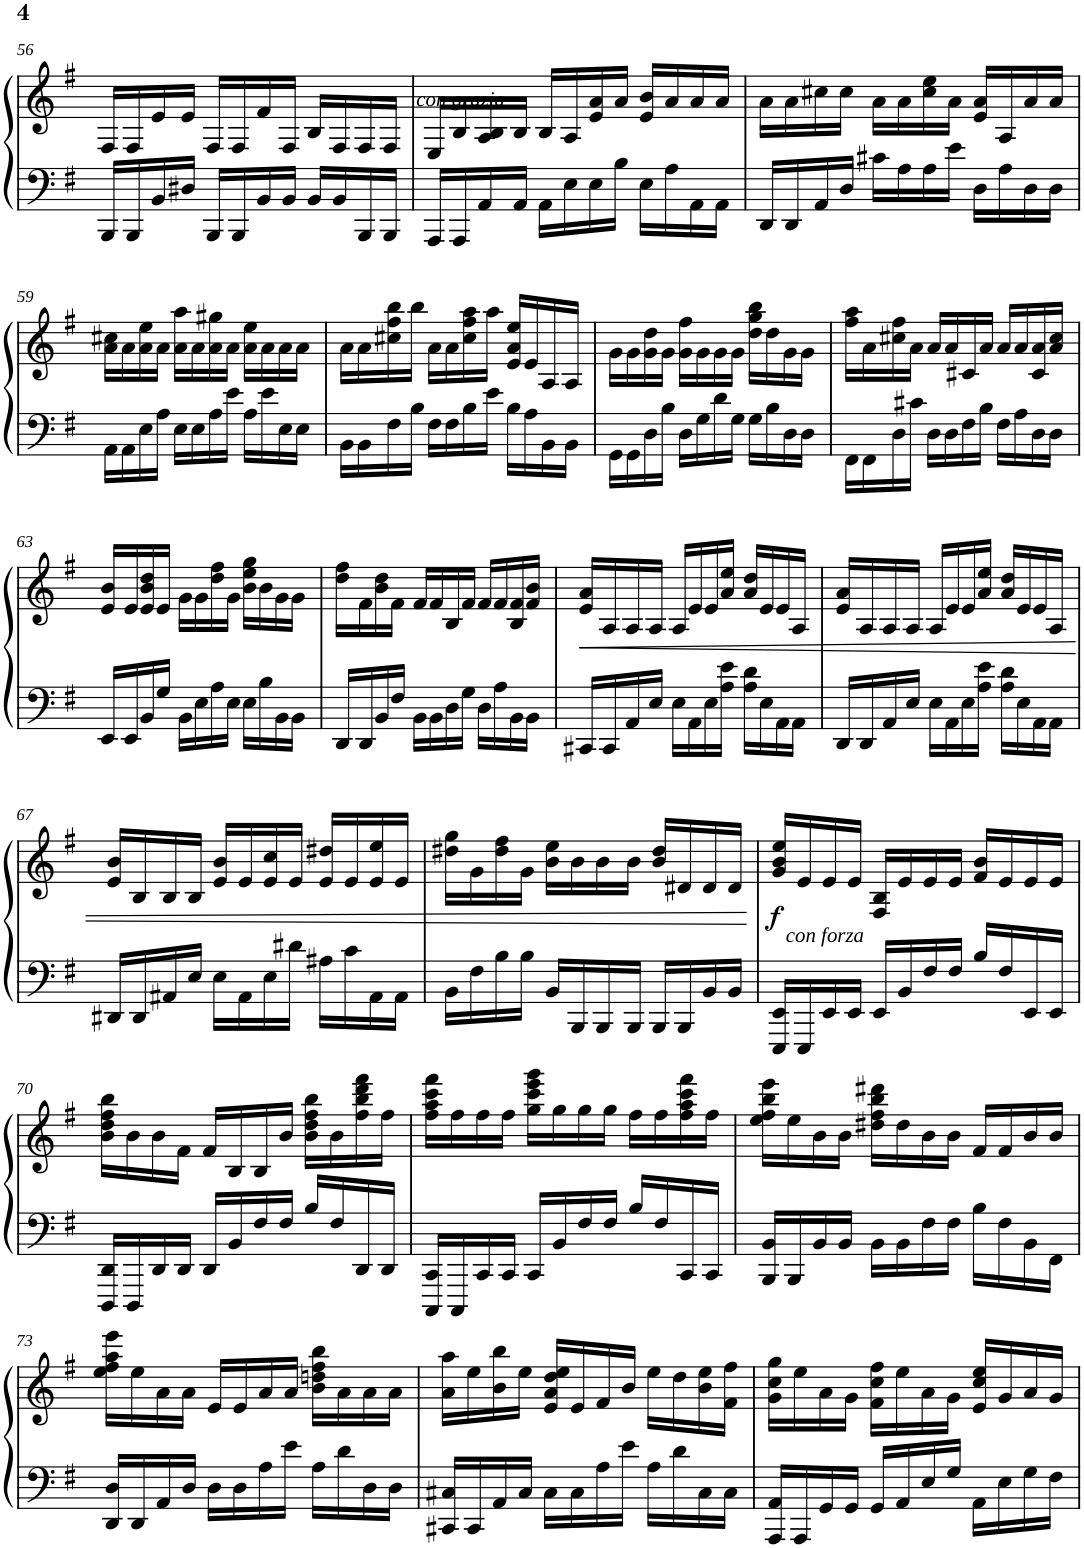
**kern	**kern	**dynam
*part1	*part1	*part1
*staff2	*staff1	*staff1/2
*I"Piano	*	*
*I'Pno.	*	*
!!LO:PB:g=z
*clefF4	*clefG2	*
*k[f#]	*k[f#]	*
*M3/4	*M3/4	*
=56	=56	=56
16BBB/LL	16F#/LL	.
16BBB/	16F#/	.
16BB/	16e/	.
16D#X/JJ	16e/JJ	.
16BBB/LL	16F#/LL	.
16BBB/	16F#/	.
16BB/	16f#/	.
16BB/JJ	16F#/JJ	.
16BB/LL	16B/LL	.
16BB/	16F#/	.
16BBB/	16F#/	.
16BBB/JJ	16F#/JJ	.
=57	=57	=57
!	!LO:TX:b:i:t=con grazia	!
16AAA/LL	16E/LL	.
16AAA/	16B/	.
16AA/	16A/ 16B/	.
16AA/JJ	16B/JJ	.
16AA\LL	16B/LL	.
16E\	16A/	.
16E\	16e/ 16a/	.
16B\JJ	16a/JJ	.
16E\LL	16e/ 16b/LL	.
16A\	16a/	.
16AA\	16a/	.
16AA\JJ	16a/JJ	.
=58	=58	=58
16DD/LL	16a\LL	.
16DD/	16a\	.
16AA/	16cc#X\	.
16D/JJ	16cc#\JJ	.
16c#X\LL	16a\LL	.
16A\	16a\	.
16A\	16cc#\ 16ee\	.
16e\JJ	16a\JJ	.
16D\LL	16e/ 16a/LL	.
16A\	16A/	.
16D\	16a/	.
16D\JJ	16a/JJ	.
!!LO:LB:g=z
=59	=59	=59
16AA\LL	16a\ 16cc#X\LL	.
16AA\	16a\	.
16E\	16a\ 16ee\	.
16A\JJ	16a\JJ	.
16E\LL	16a\ 16aa\LL	.
16E\	16a\	.
16A\	16a\ 16gg#X\	.
16e\JJ	16a\JJ	.
16A\LL	16a\ 16ee\LL	.
16e\	16a\	.
16E\	16a\	.
16E\JJ	16a\JJ	.
=60	=60	=60
16BB\LL	16a\LL	.
16BB\	16a\	.
16F#\	16cc#X\ 16ff#\ 16bb\	.
16B\JJ	16bb\JJ	.
16F#\LL	16a\LL	.
16F#\	16a\	.
16B\	16cc#\ 16ff#\ 16aa\	.
16e\JJ	16aa\JJ	.
16B\LL	16e/ 16a/ 16ee/LL	.
16A\	16e/	.
16BB\	16A/	.
16BB\JJ	16A/JJ	.
=61	=61	=61
16GG\LL	16g\LL	.
16GG\	16g\	.
16D\	16g\ 16dd\	.
16B\JJ	16g\JJ	.
16D\LL	16g\ 16ff#\LL	.
16G\	16g\	.
16d\	16g\	.
16G\JJ	16g\JJ	.
16G\LL	16dd\ 16gg\ 16bb\LL	.
16B\	16dd\	.
16D\	16g\	.
16D\JJ	16g\JJ	.
=62	=62	=62
16FF#\LL	16ff#\ 16aa\LL	.
16FF#\	16a\	.
16D\	16cc#X\ 16ff#\	.
16c#X\JJ	16a\JJ	.
16D\LL	16a/LL	.
16D\	16a/	.
16F#\	16c#X/	.
16B\JJ	16a/JJ	.
16F#\LL	16a/LL	.
16A\	16a/	.
16D\	16c#/ 16a/	.
16D\JJ	16a/ 16cc#/JJ	.
!!LO:LB:g=z
=63	=63	=63
16EE/LL	16e/ 16b/LL	.
16EE/	16e/	.
16BB/	16e/ 16b/ 16dd/	.
16G/JJ	16e/JJ	.
16BB\LL	16g\LL	.
16E\	16g\	.
16A\	16dd\ 16ff#\	.
16E\JJ	16g\JJ	.
16E\LL	16b\ 16ee\ 16gg\LL	.
16B\	16b\	.
16BB\	16g\	.
16BB\JJ	16g\JJ	.
=64	=64	=64
16DD/LL	16dd\ 16ff#\LL	.
16DD/	16f#\	.
16BB/	16b\ 16dd\	.
16F#/JJ	16f#\JJ	.
16BB\LL	16f#/LL	.
16BB\	16f#/	.
16D\	16B/	.
16G\JJ	16f#/JJ	.
16D\LL	16f#/LL	.
16A\	16f#/	.
16BB\	16B/ 16f#/	.
16BB\JJ	16f#/ 16b/JJ	.
=65	=65	=65
!	!	!LO:HP:b
16CC#X/LL	16e/ 16a/LL	<
16CC#/	16A/	.
16AA/	16A/	.
16E/JJ	16A/JJ	.
16E\LL	16A/LL	.
16AA\	16e/	.
16E\	16e/	.
16A\ 16e\JJ	16a/ 16ee/JJ	.
16A\ 16d\LL	16a/ 16dd/LL	.
16E\	16e/	.
16AA\	16e/	.
16AA\JJ	16A/JJ	.
=66	=66	=66
16DD/LL	16e/ 16a/LL	.
16DD/	16A/	.
16AA/	16A/	.
16E/JJ	16A/JJ	.
16E\LL	16A/LL	.
16AA\	16e/	.
16E\	16e/	.
16A\ 16e\JJ	16a/ 16ee/JJ	.
16A\ 16d\LL	16a/ 16dd/LL	.
16E\	16e/	.
16AA\	16e/	.
16AA\JJ	16A/JJ	.
!!LO:LB:g=z
=67	=67	=67
16DD#X/LL	16e/ 16b/LL	.
16DD#/	16B/	.
16AA#X/	16B/	.
16E/JJ	16B/JJ	.
16E\LL	16e/ 16b/LL	.
16AA#\	16e/	.
16E\	16e/ 16cc/	.
16d#X\JJ	16e/JJ	.
16A#X\LL	16e/ 16dd#X/LL	.
16c\	16e/	.
16AA#\	16e/ 16ee/	.
16AA#\JJ	16e/JJ	.
=68	=68	=68
16BB\LL	16dd#X\ 16gg\LL	.
16F#\	16g\	.
16B\	16dd#\ 16ff#\	.
16B\JJ	16g\JJ	.
16BB/LL	16b\ 16ee\LL	.
16BBB/	16b\	.
16BBB/	16b\	.
16BBB/JJ	16b\JJ	.
16BBB/LL	16b/ 16dd#/LL	.
16BBB/	16d#X/	.
16BB/	16d#/	.
16BB/JJ	16d#/JJ	.
.	.	[
=69	=69	=69
!	!LO:TX:b:i:t=con forza	!
!	!	!LO:DY:b
16EEE/ 16EE/LL	16g/ 16b/ 16ee/LL	f
16EEE/	16e/	.
16EE/	16e/	.
16EE/JJ	16e/JJ	.
16EE/LL	16F#/ 16B/LL	.
16BB/	16e/	.
16F#/	16e/	.
16F#/JJ	16e/JJ	.
16B/LL	16f#/ 16b/LL	.
16F#/	16e/	.
16EE/	16e/	.
16EE/JJ	16e/JJ	.
!!LO:LB:g=z
=70	=70	=70
16DDD/ 16DD/LL	16b\ 16dd\ 16ff#\ 16bb\LL	.
16DDD/	16b\	.
16DD/	16b\	.
16DD/JJ	16f#\JJ	.
16DD/LL	16f#/LL	.
16BB/	16B/	.
16F#/	16B/	.
16F#/JJ	16b/JJ	.
16B/LL	16b\ 16dd\ 16ff#\ 16bb\LL	.
16F#/	16b\	.
16DD/	16ff#\ 16bb\ 16ddd\ 16fff#\	.
16DD/JJ	16ff#\JJ	.
=71	=71	=71
16CCC/ 16CC/LL	16ff#\ 16aa\ 16ccc\ 16fff#\LL	.
16CCC/	16ff#\	.
16CC/	16ff#\	.
16CC/JJ	16ff#\JJ	.
16CC/LL	16gg\ 16ccc\ 16eee\ 16ggg\LL	.
16BB/	16gg\	.
16F#/	16gg\	.
16F#/JJ	16gg\JJ	.
16B/LL	16ff#\LL	.
16F#/	16ff#\	.
16CC/	16ff#\ 16aa\ 16ccc\ 16fff#\	.
16CC/JJ	16ff#\JJ	.
=72	=72	=72
16BBB/ 16BB/LL	16ee\ 16ff#\ 16bb\ 16eee\LL	.
16BBB/	16ee\	.
16BB/	16b\	.
16BB/JJ	16b\JJ	.
16BB\LL	16dd#X\ 16ff#\ 16bb\ 16ddd#X\LL	.
16BB\	16dd#\	.
16F#\	16b\	.
16F#\JJ	16b\JJ	.
16B\LL	16f#/LL	.
16F#\	16f#/	.
16BB\	16b/	.
16FF#\JJ	16b/JJ	.
!!LO:LB:g=z
=73	=73	=73
16DD/ 16D/LL	16ee\ 16ff#\ 16aa\ 16eee\LL	.
16DD/	16ee\	.
16AA/	16a\	.
16D/JJ	16a\JJ	.
16D\LL	16e/LL	.
16D\	16e/	.
16A\	16a/	.
16e\JJ	16a/JJ	.
16A\LL	16b\ 16ddn\ 16ff#\ 16bb\LL	.
16d\	16a\	.
16D\	16a\	.
16D\JJ	16a\JJ	.
=74	=74	=74
16CC#X/ 16C#X/LL	16a\ 16aa\LL	.
16CC#/	16ee\	.
16AA/	16b\ 16bb\	.
16C#/JJ	16ee\JJ	.
16C#\LL	16e/ 16a/ 16dd/ 16ee/LL	.
16C#\	16e/	.
16A\	16f#/	.
16e\JJ	16b/JJ	.
16A\LL	16ee\LL	.
16d\	16dd\	.
16C#\	16b\ 16ee\	.
16C#\JJ	16f#\ 16ff#\JJ	.
=75	=75	=75
16AAA/ 16AA/LL	16g\ 16cc\ 16gg\LL	.
16AAA/	16ee\	.
16GG/	16a\	.
16GG/JJ	16g\JJ	.
16GG/LL	16f#\ 16cc\ 16ff#\LL	.
16AA/	16ee\	.
16E/	16a\	.
16G/JJ	16g\JJ	.
16AA\LL	16e/ 16cc/ 16ee/LL	.
16E\	16g/	.
16G\	16a/	.
16F#\JJ	16g/JJ	.
=	=	=
*-	*-	*-
